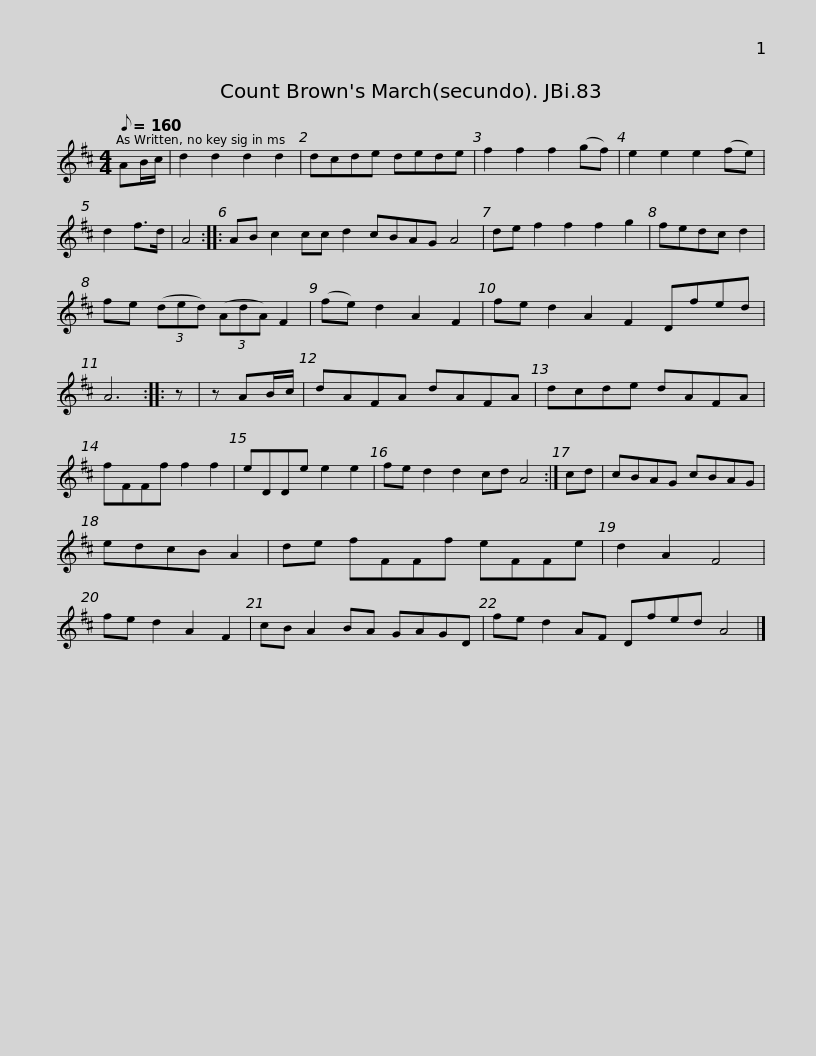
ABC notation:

X:1
L:1/8
Q:1/8=160
M:4/4
I:linebreak $
K:D
V:1 treble
V:1
 AB/c/ | d2 d2 d2 d2 | dcde dede |$ f2 f2 f2 (gf) | e2 e2 e2 (fe) | %5
 d2 f>d | A4 ::$ AB c2 cc d2 cBAG A4 | de f2 f2 f2 g2 | fedc d2 |$ %10
 fe (3(ded) (3(AdA) F2 | (fe) d2 A2 F2 | fe d2 A2 F2 Dfed | A6 ::$ z | %15
 z AB/c/ | dAFA dAFA | dcde dAFA |$ fFFf f2 f2 | eDDe e2 e2 | %20
 fe d2 d2 cd A4 :|$ cd | cBAG cBAG | edcB A2 | de fFFf eFFe |$ %25
 d2 A2 F4 | fe d2 A2 F2 | cB A2 BA GAGD | fe d2 AF Dfed A4 |] %29
